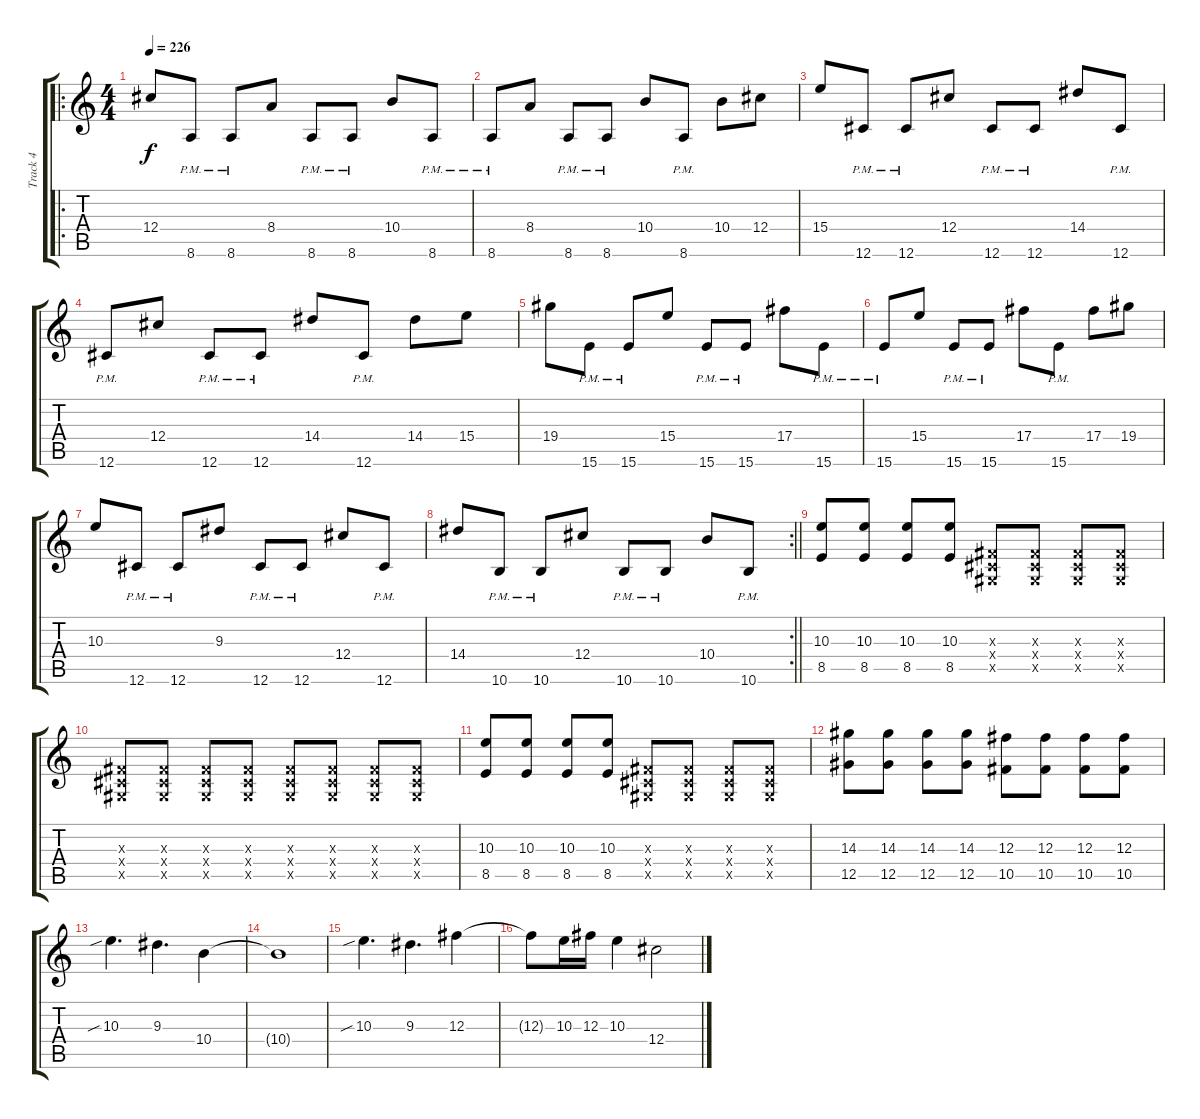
\track ("Track 4" "Track 4") {instrument distortionguitar}
\staff {score tabs}
\tuning (Eb4 Bb3 Gb3 Db3 Ab2 Db2) {hide}
\ro
\ts (4 4)
\section ("" "")
\tempo 226
\clef g2
\ks c
12.4.8{dy f} 8.6{pm}.8 8.6{pm}.8 8.4.8 8.6{pm}.8 8.6{pm}.8 10.4.8 8.6{pm}.8 |
8.6{pm}.8 8.4.8 8.6{pm}.8 8.6{pm}.8 10.4.8 8.6{pm}.8 10.4.8 12.4.8 |
15.4.8 12.6{pm}.8 12.6{pm}.8 12.4.8 12.6{pm}.8 12.6{pm}.8 14.4.8 12.6{pm}.8 |
12.6{pm}.8 12.4.8 12.6{pm}.8 12.6{pm}.8 14.4.8 12.6{pm}.8 14.4.8 15.4.8 |
19.4.8 15.6{pm}.8 15.6{pm}.8 15.4.8 15.6{pm}.8 15.6{pm}.8 17.4.8 15.6{pm}.8 |
15.6{pm}.8 15.4.8 15.6{pm}.8 15.6{pm}.8 17.4.8 15.6{pm}.8 17.4.8 19.4.8 |
10.3.8 12.6{pm}.8 12.6{pm}.8 9.3.8 12.6{pm}.8 12.6{pm}.8 12.4.8 12.6{pm}.8 |
\rc 2
\barLineRight lightlight
14.4.8 10.6{pm}.8 10.6{pm}.8 12.4.8 10.6{pm}.8 10.6{pm}.8 10.4.8 10.6{pm}.8 |
\section ("" "")
(10.3 8.5).8 (10.3 8.5).8 (10.3 8.5).8 (10.3 8.5).8 (0.3{x} 0.4{x} 0.5{x}).8 (0.3{x} 0.4{x} 0.5{x}).8 (0.3{x} 0.4{x} 0.5{x}).8 (0.3{x} 0.4{x} 0.5{x}).8 |
(0.3{x} 0.4{x} 0.5{x}).8 (0.3{x} 0.4{x} 0.5{x}).8 (0.3{x} 0.4{x} 0.5{x}).8 (0.3{x} 0.4{x} 0.5{x}).8 (0.3{x} 0.4{x} 0.5{x}).8 (0.3{x} 0.4{x} 0.5{x}).8 (0.3{x} 0.4{x} 0.5{x}).8 (0.3{x} 0.4{x} 0.5{x}).8 |
(10.3 8.5).8 (10.3 8.5).8 (10.3 8.5).8 (10.3 8.5).8 (0.3{x} 0.4{x} 0.5{x}).8 (0.3{x} 0.4{x} 0.5{x}).8 (0.3{x} 0.4{x} 0.5{x}).8 (0.3{x} 0.4{x} 0.5{x}).8 |
(14.3 12.5).8 (14.3 12.5).8 (14.3 12.5).8 (14.3 12.5).8 (12.3 10.5).8 (12.3 10.5).8 (12.3 10.5).8 (12.3 10.5).8 |
10.3{sib}.4{d} 9.3.4{d} 10.4.4 |
10.4{t}.1 |
10.3{sib}.4{d} 9.3.4{d} 12.3.4 |
12.3{t}.8 10.3.16 12.3.16 10.3.4 12.4.2
